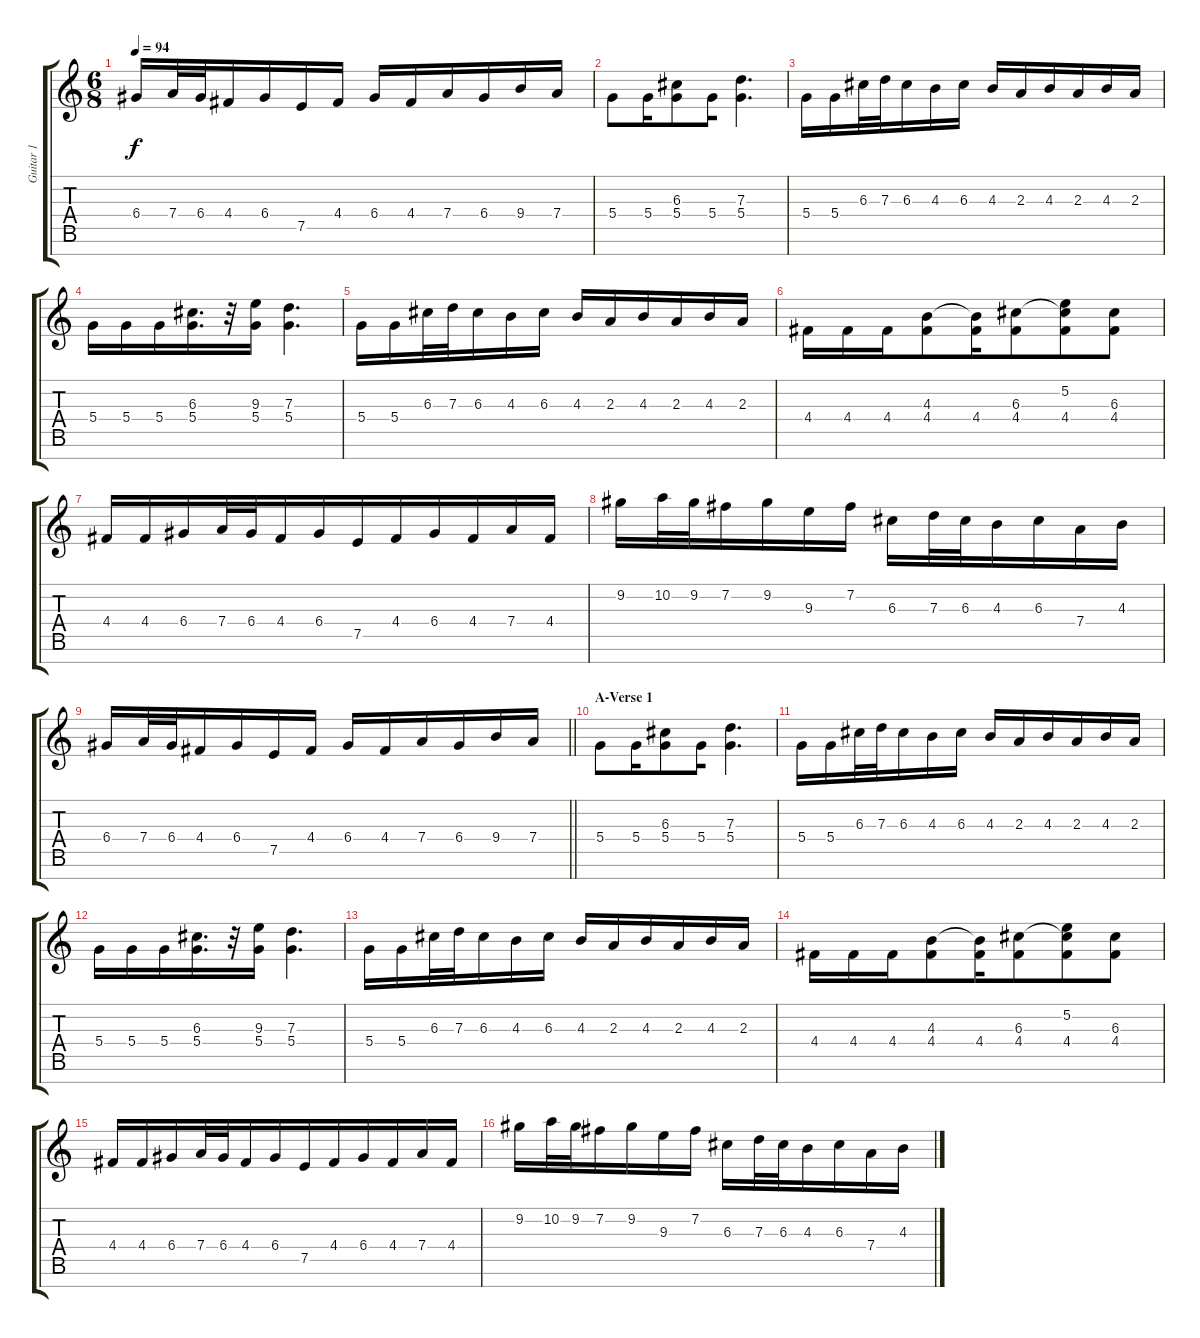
\track ("Guitar 1" "Guitar 1") {instrument distortionguitar}
\staff {score tabs}
\tuning (E4 B3 G3 D3 A2 E2 B1) {hide}
\ts (6 8)
\tempo 94
\clef g2
\ks c
6.4.16{dy f beam merge} 7.4.32{beam merge} 6.4.32{beam merge} 4.4.16 6.4.16{beam merge} 7.5.16 4.4.16 6.4.16{beam merge} 4.4.16 7.4.16{beam merge} 6.4.16 9.4.16 7.4.16 |
5.4.8{beam merge} 5.4.16 (6.3 5.4).8 5.4.16{beam merge} (7.3 5.4).4{d} |
5.4.16{beam merge} 5.4.16{beam merge} 6.3.32{beam merge} 7.3.32{beam merge} 6.3.16 4.3.16 6.3.16 4.3.16 2.3.16{beam merge} 4.3.16{beam merge} 2.3.16 4.3.16 2.3.16 |
5.4.16 5.4.16{beam merge} 5.4.16 (6.3 5.4).16{d} r.32 (9.3 5.4).16{beam merge} (7.3 5.4).4{d} |
5.4.16{beam merge} 5.4.16{beam merge} 6.3.32{beam merge} 7.3.32{beam merge} 6.3.16 4.3.16 6.3.16 4.3.16 2.3.16{beam merge} 4.3.16{beam merge} 2.3.16 4.3.16 2.3.16 |
4.4.16 4.4.16{beam merge} 4.4.16 (4.3 4.4).8 (4.3{t} 4.4).16{beam merge} (6.3 4.4).8{beam merge} (5.2 6.3{t} 4.4).8 (6.3 4.4).8 |
4.4.16 4.4.16{beam merge} 6.4.16{beam merge} 7.4.32{beam merge} 6.4.32{beam merge} 4.4.16 6.4.16{beam merge} 7.5.16 4.4.16 6.4.16{beam merge} 4.4.16 7.4.16 4.4.16 |
9.2.16 10.2.32 9.2.32 7.2.16{beam merge} 9.2.16 9.3.16{beam merge} 7.2.16 6.3.16 7.3.32 6.3.32 4.3.16{beam merge} 6.3.16 7.4.16 4.3.16 |
\barLineRight lightlight
6.4.16{beam merge} 7.4.32{beam merge} 6.4.32{beam merge} 4.4.16 6.4.16{beam merge} 7.5.16 4.4.16 6.4.16{beam merge} 4.4.16 7.4.16{beam merge} 6.4.16 9.4.16 7.4.16 |
\section ("" "A-Verse 1 ")
5.4.8{beam merge} 5.4.16 (6.3 5.4).8 5.4.16{beam merge} (7.3 5.4).4{d} |
5.4.16{beam merge} 5.4.16{beam merge} 6.3.32{beam merge} 7.3.32{beam merge} 6.3.16 4.3.16 6.3.16 4.3.16 2.3.16{beam merge} 4.3.16{beam merge} 2.3.16 4.3.16 2.3.16 |
5.4.16 5.4.16{beam merge} 5.4.16 (6.3 5.4).16{d} r.32 (9.3 5.4).16{beam merge} (7.3 5.4).4{d} |
5.4.16{beam merge} 5.4.16{beam merge} 6.3.32{beam merge} 7.3.32{beam merge} 6.3.16 4.3.16 6.3.16 4.3.16 2.3.16{beam merge} 4.3.16{beam merge} 2.3.16 4.3.16 2.3.16 |
4.4.16 4.4.16{beam merge} 4.4.16 (4.3 4.4).8 (4.3{t} 4.4).16{beam merge} (6.3 4.4).8{beam merge} (5.2 6.3{t} 4.4).8 (6.3 4.4).8 |
4.4.16 4.4.16{beam merge} 6.4.16{beam merge} 7.4.32{beam merge} 6.4.32{beam merge} 4.4.16 6.4.16{beam merge} 7.5.16 4.4.16 6.4.16{beam merge} 4.4.16 7.4.16 4.4.16 |
9.2.16 10.2.32 9.2.32 7.2.16{beam merge} 9.2.16 9.3.16{beam merge} 7.2.16 6.3.16 7.3.32 6.3.32 4.3.16{beam merge} 6.3.16 7.4.16 4.3.16
